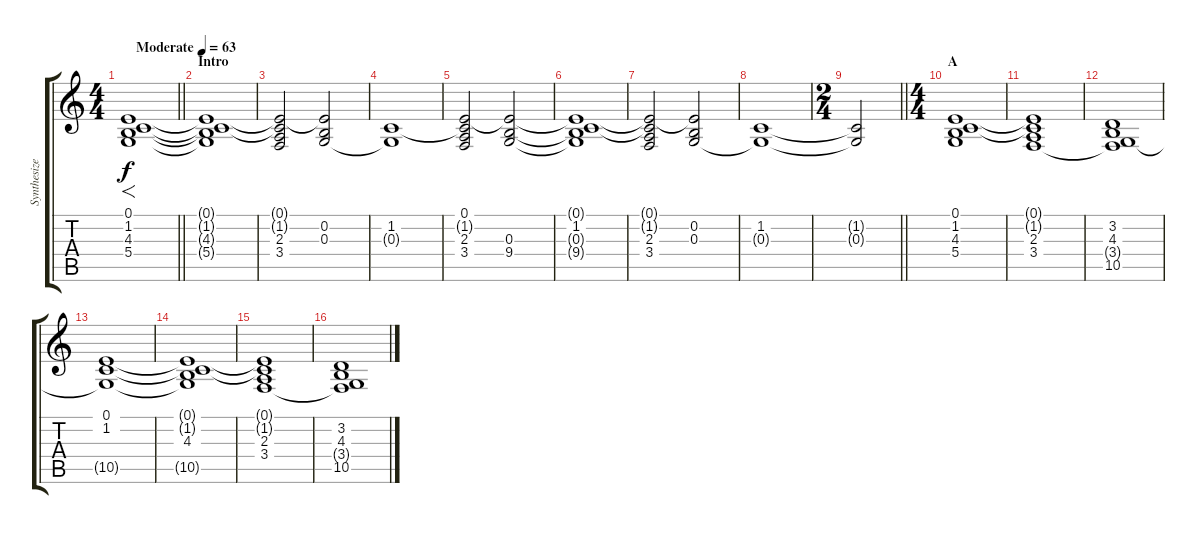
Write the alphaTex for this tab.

\track ("Synthesizer II" "Synthesize") {instrument pad2warm}
\staff {score tabs}
\tuning (E4 B3 G3 D3 A2 E2) {hide}
\ts (4 4)
\tempo (63 "Moderate")
\clef g2
\barLineRight lightlight
\ks c
(0.1 1.2 4.3 5.4).1{f dy f instrument pad2warm} |
\section ("" "Intro")
(0.1{t} 1.2{t} 4.3{t} 5.4{t}).1 |
(0.1{t} 1.2{t} 2.3 3.4).2 (0.1{t} 0.2 0.3).2 |
(1.2 0.3{t}).1 |
(0.1 1.2{t} 2.3 3.4).2 (0.1{t} 0.3 9.4).2 |
(0.1{t} 1.2 0.3{t} 9.4{t}).1 |
(0.1{t} 1.2{t} 2.3 3.4).2 (0.1{t} 0.2 0.3).2 |
(1.2 0.3{t}).1 |
\ts (2 4)
\barLineRight lightlight
(1.2{t} 0.3{t}).2 |
\ts (4 4)
\section ("" "A")
(0.1 1.2 4.3 5.4).1 |
(0.1{t} 1.2{t} 2.3 3.4).1 |
(3.2 4.3 3.4{t} 10.5).1 |
(0.1 1.2 10.5{t}).1 |
(0.1{t} 1.2{t} 4.3 10.5{t}).1 |
(0.1{t} 1.2{t} 2.3 3.4).1 |
(3.2 4.3 3.4{t} 10.5).1
